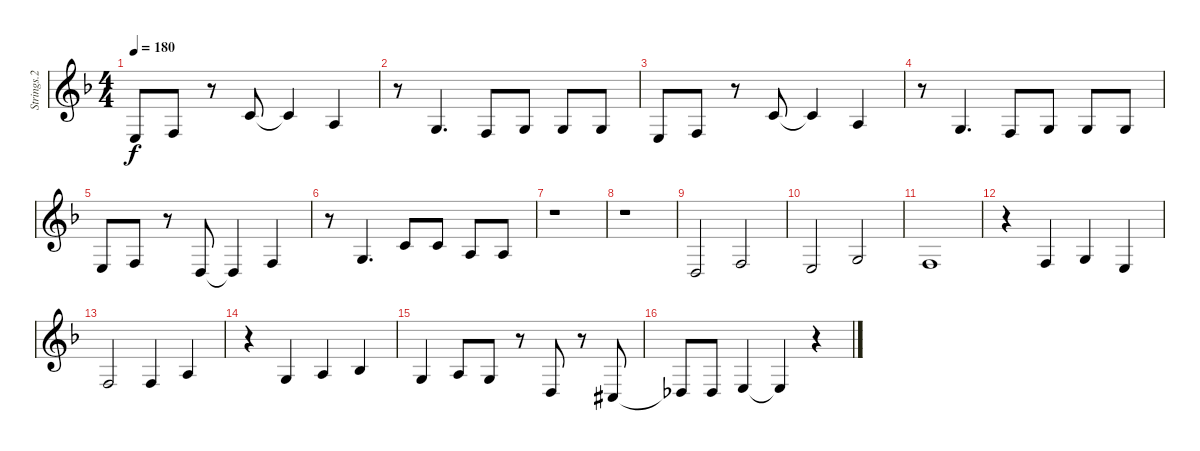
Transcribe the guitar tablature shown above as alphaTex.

\track ("Strings.2" "Strings.2") {instrument synthstrings1}
\staff {score}
\tuning (E4 B3 G3 D3 A2 E2) {hide}
\ts (4 4)
\tempo 180
\clef g2
\ks f
2.4.8{dy f} 3.4.8 r.8 1.2.8 1.2{t}.4 2.3.4 |
r.8 0.3.4{d} 3.4.8 0.3.8 0.3.8 0.3.8 |
2.4.8 3.4.8 r.8 1.2.8 1.2{t}.4 2.3.4 |
r.8 0.3.4{d} 3.4.8 0.3.8 0.3.8 0.3.8 |
2.4.8 3.4.8 r.8 0.4.8 0.4{t}.4 3.4.4 |
r.8 0.3.4{d} 1.2.8 1.2.8 2.3.8 2.3.8 |
r.1 |
r.1 |
0.4.2 3.4.2 |
2.4.2 0.3.2 |
3.4.1 |
r.4 3.4.4 0.3.4 2.4.4 |
3.4.2 3.4.4 2.3.4 |
r.4 0.3.4 2.3.4 3.3.4 |
0.3.4 2.3.8 0.3.8 r.8 0.4.8 r.8 4.5{acc #}.8 |
4.5{t}.8 4.5.8 2.4.4 2.4{t}.4 r.4
